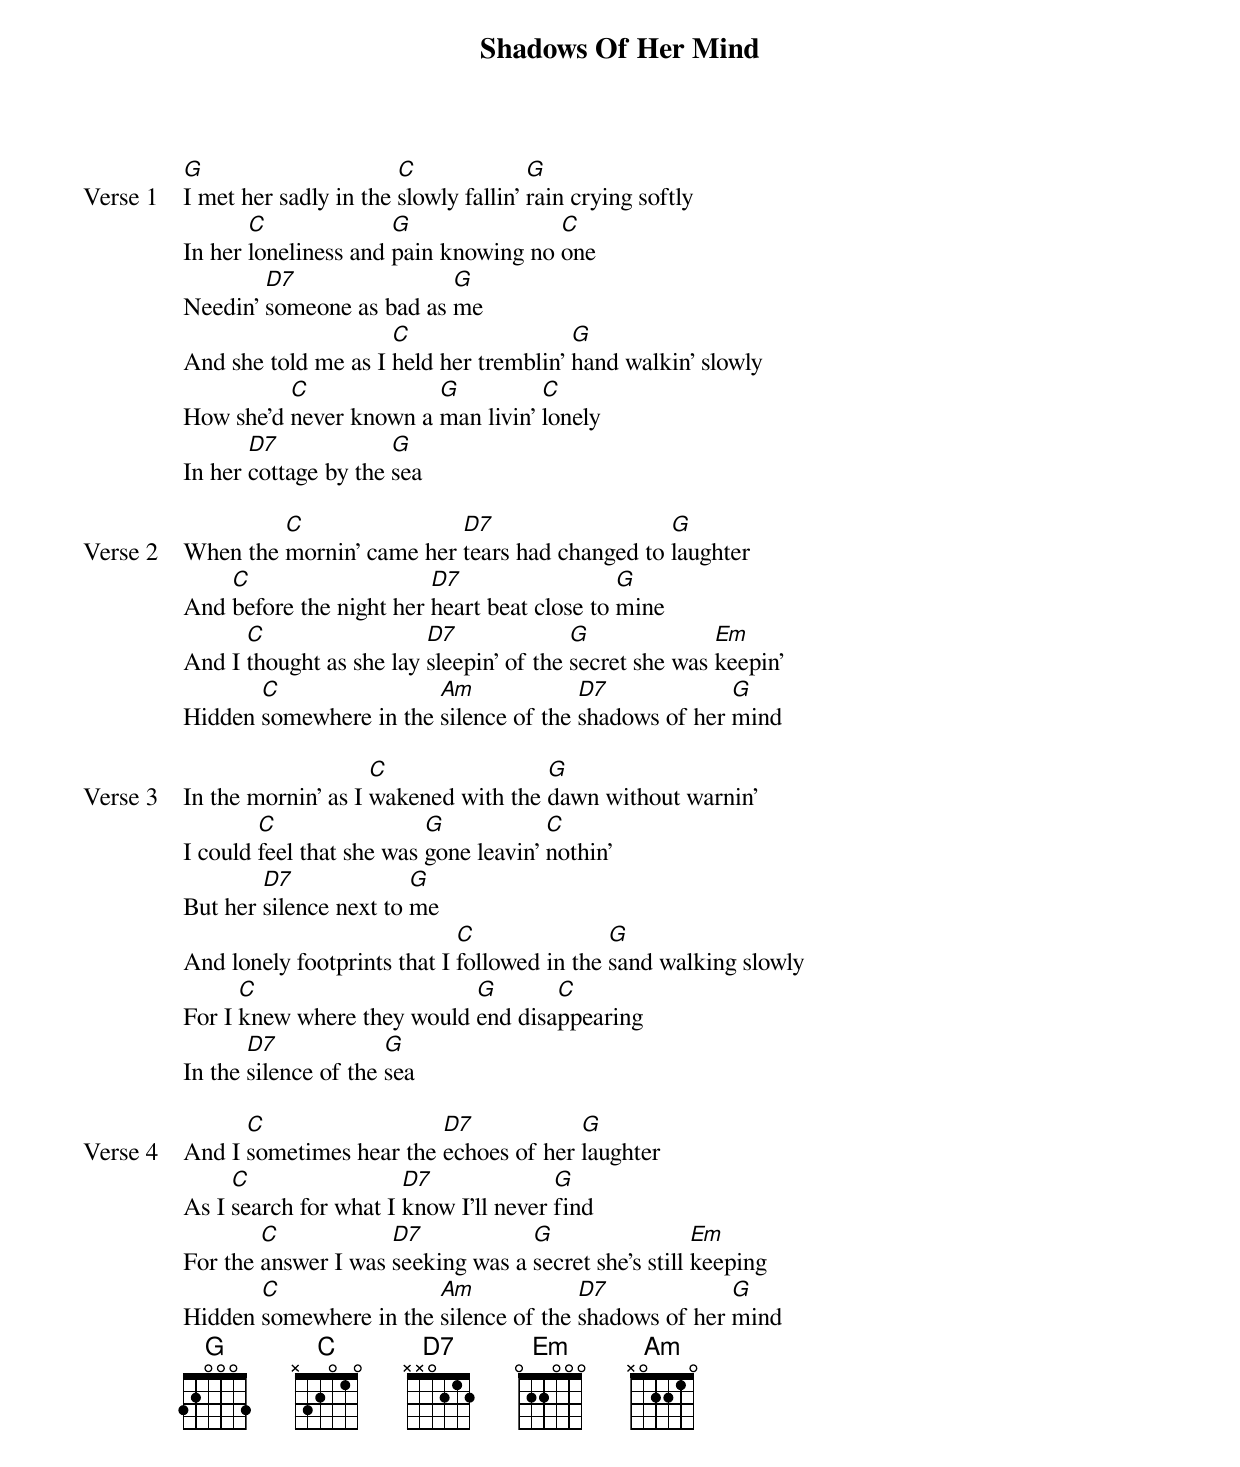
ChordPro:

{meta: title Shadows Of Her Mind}
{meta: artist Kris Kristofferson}

{start_of_verse: Verse 1}
[G]I met her sadly in the [C]slowly fallin' [G]rain crying softly
In her [C]loneliness and [G]pain knowing no [C]one
Needin' [D7]someone as bad as [G]me
And she told me as I [C]held her tremblin' [G]hand walkin' slowly
How she'd [C]never known a [G]man livin' [C]lonely
In her [D7]cottage by the [G]sea
{end_of_verse}

{start_of_verse: Verse 2}
When the [C]mornin' came her [D7]tears had changed to [G]laughter
And [C]before the night her [D7]heart beat close to [G]mine
And I [C]thought as she lay [D7]sleepin' of the [G]secret she was [Em]keepin'
Hidden [C]somewhere in the [Am]silence of the [D7]shadows of her [G]mind
{end_of_verse}

{start_of_verse: Verse 3}
In the mornin' as I [C]wakened with the [G]dawn without warnin'
I could [C]feel that she was [G]gone leavin' [C]nothin'
But her [D7]silence next to [G]me
And lonely footprints that I [C]followed in the [G]sand walking slowly
For I [C]knew where they would [G]end disa[C]ppearing
In the [D7]silence of the [G]sea
{end_of_verse}

{start_of_verse: Verse 4}
And I [C]sometimes hear the [D7]echoes of her [G]laughter
As I [C]search for what I [D7]know I'll never [G]find
For the [C]answer I was [D7]seeking was a [G]secret she's still [Em]keeping
Hidden [C]somewhere in the [Am]silence of the [D7]shadows of her [G]mind
{end_of_verse}
